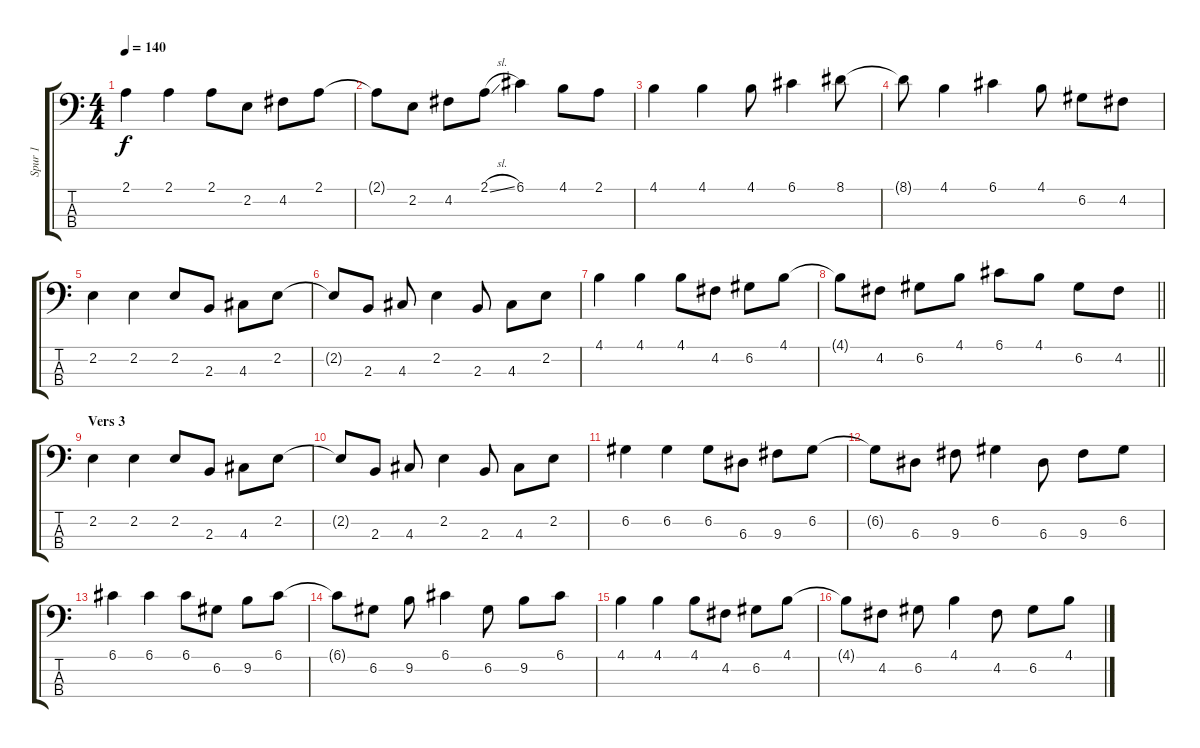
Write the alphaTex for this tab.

\track ("Spur 1" "Spur 1") {instrument electricbassfinger}
\staff {score tabs}
\tuning (G2 D2 A1 E1) {hide}
\ts (4 4)
\tempo 140
\clef f4
\ks c
2.1.4{dy f} 2.1.4 2.1.8 2.2.8 4.2.8 2.1.8 |
2.1{t}.8 2.2.8 4.2.8 2.1{sl}.8 6.1.4 4.1.8 2.1.8 |
4.1.4 4.1.4 4.1.8 6.1.4 8.1.8 |
8.1{t}.8 4.1.4 6.1.4 4.1.8 6.2.8 4.2.8 |
2.2.4 2.2.4 2.2.8 2.3.8 4.3.8 2.2.8 |
2.2{t}.8 2.3.8 4.3.8 2.2.4 2.3.8 4.3.8 2.2.8 |
4.1.4 4.1.4 4.1.8 4.2.8 6.2.8 4.1.8 |
\barLineRight lightlight
4.1{t}.8 4.2.8 6.2.8 4.1.8 6.1.8 4.1.8 6.2.8 4.2.8 |
\section ("" "Vers 3")
2.2.4 2.2.4 2.2.8 2.3.8 4.3.8 2.2.8 |
2.2{t}.8 2.3.8 4.3.8 2.2.4 2.3.8 4.3.8 2.2.8 |
6.2.4 6.2.4 6.2.8 6.3.8 9.3.8 6.2.8 |
6.2{t}.8 6.3.8 9.3.8 6.2.4 6.3.8 9.3.8 6.2.8 |
6.1.4 6.1.4 6.1.8 6.2.8 9.2.8 6.1.8 |
6.1{t}.8 6.2.8 9.2.8 6.1.4 6.2.8 9.2.8 6.1.8 |
4.1.4 4.1.4 4.1.8 4.2.8 6.2.8 4.1.8 |
4.1{t}.8 4.2.8 6.2.8 4.1.4 4.2.8 6.2.8 4.1.8
